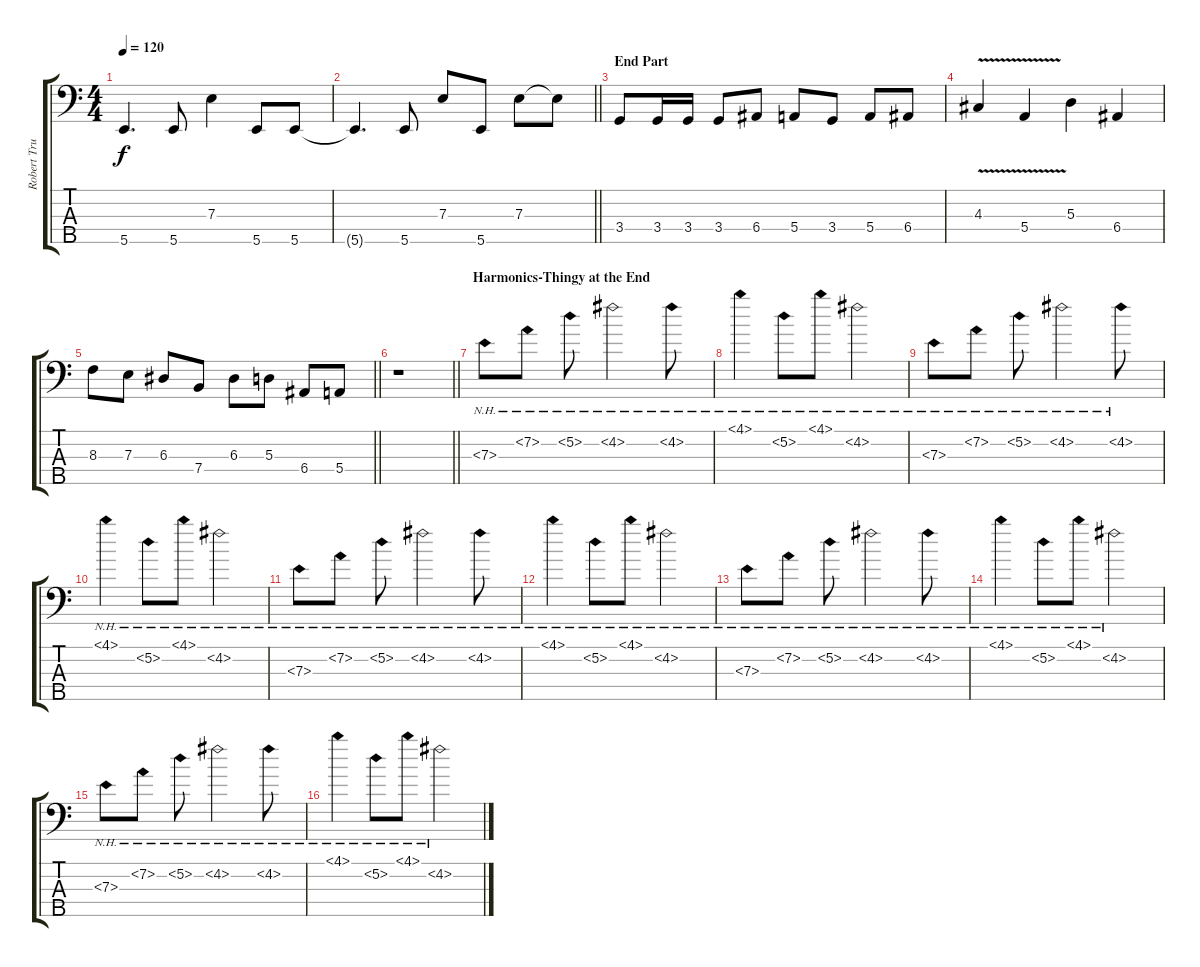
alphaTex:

\track ("Robert Trujillo" "Robert Tru") {instrument slapbass1}
\staff {score tabs}
\tuning (G2 D2 A1 E1 B0) {hide}
\ts (4 4)
\tempo 120
\clef f4
\ks c
5.5.4{d dy f} 5.5.8 7.3.4 5.5.8 5.5.8 |
\barLineRight lightlight
5.5{t}.4{d} 5.5.8 7.3.8 5.5.8 7.3.8 7.3{t}.8 |
\section ("" "End Part")
3.4.8 3.4.16 3.4.16 3.4.8 6.4.8 5.4.8 3.4.8 5.4.8 6.4.8 |
4.3{v}.4 5.4{v}.4 5.3.4 6.4.4 |
\barLineRight lightlight
8.3.8 7.3.8 6.3.8 7.4.8 6.3.8 5.3.8 6.4.8 5.4.8 |
\barLineRight lightlight
r.1 |
\section ("" "Harmonics-Thingy at the End")
7.3{nh}.8 7.2{nh}.8 5.2{nh}.8 4.2{nh}.2 4.2{nh}.8 |
4.1{nh}.4 5.2{nh}.8 4.1{nh}.8 4.2{nh}.2 |
7.3{nh}.8 7.2{nh}.8 5.2{nh}.8 4.2{nh}.2 4.2{nh}.8 |
4.1{nh}.4 5.2{nh}.8 4.1{nh}.8 4.2{nh}.2 |
7.3{nh}.8 7.2{nh}.8 5.2{nh}.8 4.2{nh}.2 4.2{nh}.8 |
4.1{nh}.4 5.2{nh}.8 4.1{nh}.8 4.2{nh}.2 |
7.3{nh}.8 7.2{nh}.8 5.2{nh}.8 4.2{nh}.2 4.2{nh}.8 |
4.1{nh}.4 5.2{nh}.8 4.1{nh}.8 4.2{nh}.2 |
7.3{nh}.8 7.2{nh}.8 5.2{nh}.8 4.2{nh}.2 4.2{nh}.8 |
4.1{nh}.4 5.2{nh}.8 4.1{nh}.8 4.2{nh}.2
